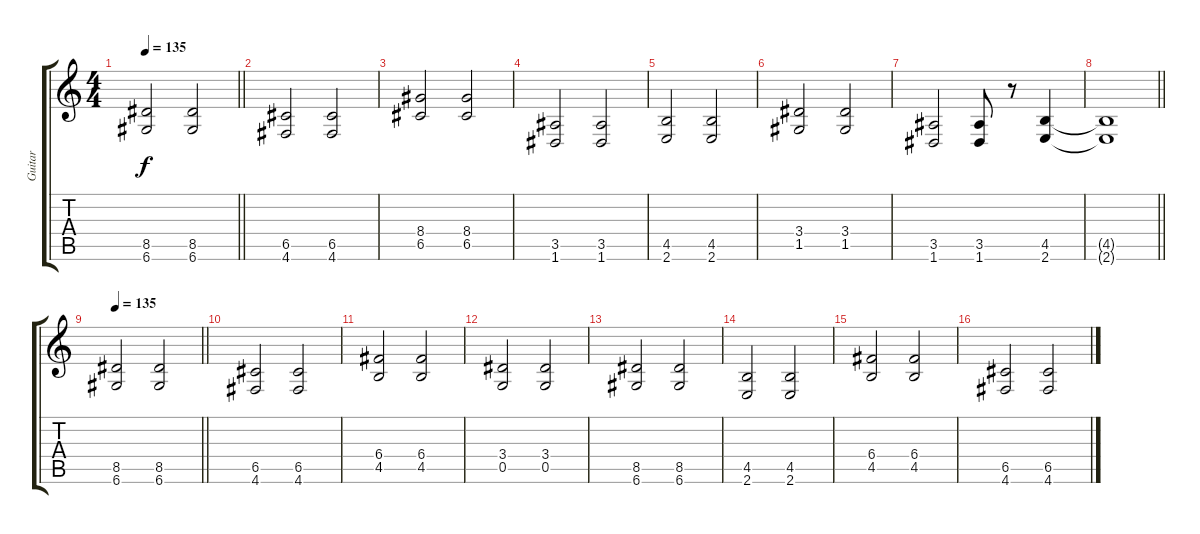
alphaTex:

\track ("Guitar" "Guitar") {instrument distortionguitar}
\staff {score tabs}
\tuning (D4 A3 F3 C3 G2 D2) {hide}
\ts (4 4)
\tempo 135
\clef g2
\barLineRight lightlight
\ks c
(8.5 6.6).2{dy f} (8.5 6.6).2 |
(6.5 4.6).2 (6.5 4.6).2 |
(8.4 6.5).2 (8.4 6.5).2 |
(3.5 1.6).2 (3.5 1.6).2 |
(4.5 2.6).2 (4.5 2.6).2 |
(3.4 1.5).2 (3.4 1.5).2 |
(3.5 1.6).2 (3.5 1.6).8 r.8 (4.5 2.6).4 |
\barLineRight lightlight
(4.5{t} 2.6{t}).1 |
\tempo 135
\barLineRight lightlight
(8.5 6.6).2 (8.5 6.6).2 |
(6.5 4.6).2 (6.5 4.6).2 |
(6.4 4.5).2 (6.4 4.5).2 |
(3.4 0.5).2 (3.4 0.5).2 |
(8.5 6.6).2 (8.5 6.6).2 |
(4.5 2.6).2 (4.5 2.6).2 |
(6.4 4.5).2 (6.4 4.5).2 |
(6.5 4.6).2 (6.5 4.6).2
